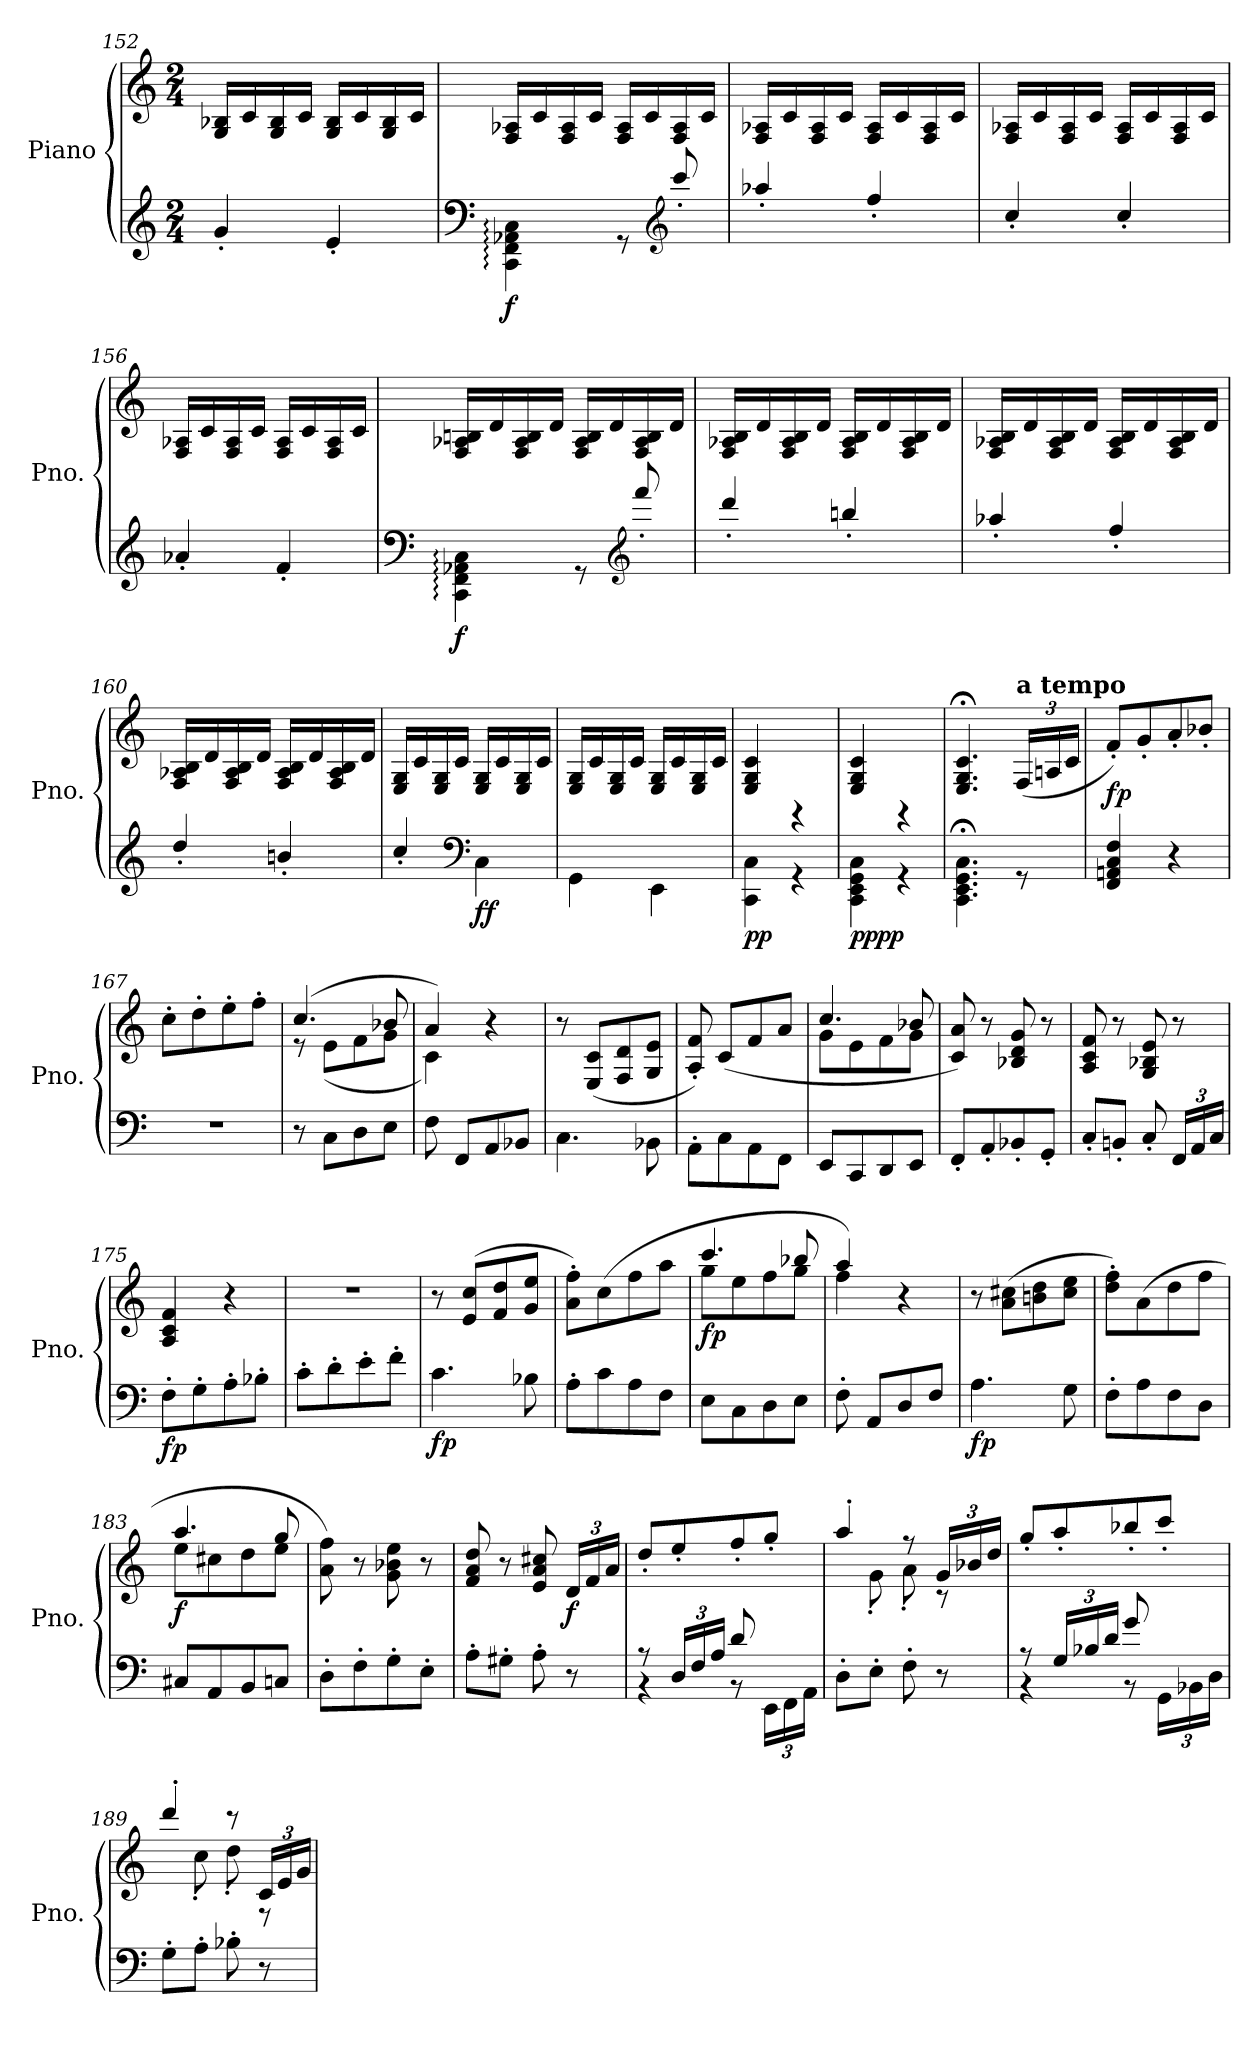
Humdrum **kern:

**kern	**kern	**dynam
*part1	*part1	*part1
*staff2	*staff1	*staff1/2
*I"Piano	*	*
*I'Pno.	*	*
*clefG2	*clefG2	*
*k[]	*k[]	*
*C:	*C:	*
*M2/4	*M2/4	*
=152	=152	=152
4g'/	16G/ 16B-X/LL	.
.	16c/	.
.	16G/ 16B-/	.
.	16c/JJ	.
4e'/	16G/ 16B-/LL	.
.	16c/	.
.	16G/ 16B-/	.
.	16c/JJ	.
!!LO:LB:g=z
=153	=153	=153
*clefF4	*	*
!	!	!LO:DY:b=2
4CC\: 4FF\: 4AA-X\: 4C\:	16F/ 16A-X/LL	f
.	16c/	.
.	16F/ 16A-/	.
.	16c/JJ	.
8rGG	16F/ 16A-/LL	.
.	16c/	.
*clefG2	*	*
8ccc'/	16F/ 16A-/	.
.	16c/JJ	.
=154	=154	=154
4aa-X'/	16F/ 16A-X/LL	.
.	16c/	.
.	16F/ 16A-/	.
.	16c/JJ	.
4ff'/	16F/ 16A-/LL	.
.	16c/	.
.	16F/ 16A-/	.
.	16c/JJ	.
=155	=155	=155
4cc'/	16F/ 16A-X/LL	.
.	16c/	.
.	16F/ 16A-/	.
.	16c/JJ	.
4cc'/	16F/ 16A-/LL	.
.	16c/	.
.	16F/ 16A-/	.
.	16c/JJ	.
=156	=156	=156
4a-X'/	16F/ 16A-X/LL	.
.	16c/	.
.	16F/ 16A-/	.
.	16c/JJ	.
4f'/	16F/ 16A-/LL	.
.	16c/	.
.	16F/ 16A-/	.
.	16c/JJ	.
!!LO:LB:g=z
=157	=157	=157
*clefF4	*	*
!	!	!LO:DY:b=2
4CC\: 4FF\: 4AA-X\: 4C\:	16F/ 16A-X/ 16Bn/LL	f
.	16d/	.
.	16F/ 16A-/ 16B/	.
.	16d/JJ	.
8rGG	16F/ 16A-/ 16B/LL	.
.	16d/	.
*clefG2	*	*
8fff'/	16F/ 16A-/ 16B/	.
.	16d/JJ	.
=158	=158	=158
4ddd'/	16F/ 16A-X/ 16B/LL	.
.	16d/	.
.	16F/ 16A-/ 16B/	.
.	16d/JJ	.
4bbn'/	16F/ 16A-/ 16B/LL	.
.	16d/	.
.	16F/ 16A-/ 16B/	.
.	16d/JJ	.
=159	=159	=159
4aa-X'/	16F/ 16A-X/ 16B/LL	.
.	16d/	.
.	16F/ 16A-/ 16B/	.
.	16d/JJ	.
4ff'/	16F/ 16A-/ 16B/LL	.
.	16d/	.
.	16F/ 16A-/ 16B/	.
.	16d/JJ	.
=160	=160	=160
4dd'/	16F/ 16A-X/ 16B/LL	.
.	16d/	.
.	16F/ 16A-/ 16B/	.
.	16d/JJ	.
4bn'/	16F/ 16A-/ 16B/LL	.
.	16d/	.
.	16F/ 16A-/ 16B/	.
.	16d/JJ	.
!!LO:PB:g=z
=161	=161	=161
4cc'/	16E/ 16G/LL	.
.	16c/	.
.	16E/ 16G/	.
.	16c/JJ	.
*clefF4	*	*
!	!	!LO:DY:b=2
4C\	16E/ 16G/LL	ff
.	16c/	.
.	16E/ 16G/	.
.	16c/JJ	.
=162	=162	=162
4GG\	16E/ 16G/LL	.
.	16c/	.
.	16E/ 16G/	.
.	16c/JJ	.
4EE\	16E/ 16G/LL	.
.	16c/	.
.	16E/ 16G/	.
.	16c/JJ	.
=163	=163	=163
!	!	!LO:DY:b=2
!	!	!LO:DY:n=1:b
4CC\ 4C\	4E/ 4G/ 4c/	p p
4rGG	4rGG	.
=164	=164	=164
!	!	!LO:DY:b=2
!	!	!LO:DY:n=1:b
4CC\ 4EE\ 4GG\ 4C\	4E/ 4G/ 4c/	pp pp
4rGG	4rGG	.
=165	=165	=165
*	*MM66	*
4.CC\; 4.EE\; 4.GG\; 4.C\;	4.E/;< 4.G/;< 4.c/;<	.
*	*Xbrackettup	*
!	!LO:TX:a:B:t=a tempo	!
8rGG	(<24F/LL	.
.	24An/	.
.	24c/JJ	.
=166	=166	=166
!	!	!LO:DY:b
4FF/ 4AAn/ 4C/ 4F/	8f'/L)	fp
.	8g'/	.
4r	8a'/	.
.	8b-X'/J	.
=167	=167	=167
2r	8cc'\L	.
.	8dd'\	.
.	8ee'\	.
.	8ff'\J	.
!!LO:LB:g=z
=168	=168	=168
*	*^	*
8r	(>4.cc/	8re	.
8C\L	.	(<8e\L	.
8D\	.	8f\	.
8E\J	8b-X/	8g\J	.
=169	=169	=169	=169
8F\	4a/)	4c\)	.
8FF/L	.	.	.
8AA/	4r	4ryy	.
8BB-X/J	.	.	.
*	*v	*v	*
=170	=170	=170
4.C\	8r	.
.	(<8E/ 8c/L	.
.	8F/ 8d/	.
8BB-X\	8G/ 8e/J	.
=171	=171	=171
8AA'\L	8A/' 8f/')	.
8C\	(>8c/L	.
8AA\	8f/	.
8FF\J	8a/J	.
=172	=172	=172
*	*^	*
8EE/L	4.cc/	8g\L	.
8CC/	.	8e\	.
8DD/	.	8f\	.
8EE/J	8b-X/	8g\J	.
*	*v	*v	*
=173	=173	=173
8FF'/L	8c/ 8a/)	.
8AA'/	8r	.
8BB-X'/	8B-X/ 8d/ 8g/	.
8GG'/J	8r	.
=174	=174	=174
8C'/L	8A/ 8c/ 8f/	.
8BBn'/J	8r	.
8C'/	8G/ 8B-X/ 8e/	.
*Xbrackettup	*	*
24FF/LL	8r	.
24AA/	.	.
24C/JJ	.	.
=175	=175	=175
!	!	!LO:DY:b=2
8F'\L	4A/ 4c/ 4f/	fp
8G'\	.	.
8A'\	4r	.
8B-X'\J	.	.
!!LO:LB:g=z
=176	=176	=176
8c'\L	2r	.
8d'\	.	.
8e'\	.	.
8f'\J	.	.
=177	=177	=177
!	!	!LO:DY:b=2
4.c\	8r	fp
.	(<8e/ 8cc/L	.
.	8f/ 8dd/	.
8B-X\	8g/ 8ee/J	.
=178	=178	=178
8A'\L	8a\' 8ff\'L)	.
8c\	(>8cc\	.
8A\	8ff\	.
8F\J	8aa\J	.
=179	=179	=179
*	*^	*
!	!	!	!LO:DY:b
8E\L	4.ccc/	8gg\L	fp
8C\	.	8ee\	.
8D\	.	8ff\	.
8E\J	8bb-X/	8gg\J	.
=180	=180	=180	=180
8F'\	4aa/)	4ff\	.
8AA/L	.	.	.
8D/	4r	4ryy	.
8F/J	.	.	.
*	*v	*v	*
=181	=181	=181
!	!	!LO:DY:b=2
4.A\	8r	fp
.	(>8a\ 8cc#X\L	.
.	8bn\ 8dd\	.
8G\	8cc#\ 8ee\J	.
=182	=182	=182
8F'\L	8dd\' 8ff\'L)	.
8A\	(>8a\	.
8F\	8dd\	.
8D\J	8ff\J	.
=183	=183	=183
*	*^	*
!	!	!	!LO:DY:b
8C#X/L	4.aa/	8ee\L	f
8AA/	.	8cc#X\	.
8BB/	.	8dd\	.
8Cn/J	8gg/	8ee\J	.
*	*v	*v	*
=184	=184	=184
8D'\L	8a\ 8ff\)	.
8F'\	8r	.
8G'\	8g\ 8b-X\ 8ee\	.
8E'\J	8r	.
!!LO:LB:g=z
=185	=185	=185
8A'\L	8f/ 8a/ 8dd/	.
8G#X'\J	8r	.
8A'\	8e/ 8a/ 8cc#X/	.
!	!	!LO:DY:b
8r	24d/LL	f
.	24f/	.
.	24a/JJ	.
=186	=186	=186
*^	*	*
8rA	4rBB	8dd'/L	.
24D/LL	.	8ee'/	.
24F/	.	.	.
24A/JJ	.	.	.
8d/	8rBB	8ff'/	.
8ryy	24EE\LL	8gg'/J	.
.	24FF\	.	.
.	24AA\JJ	.	.
*v	*v	*	*
=187	=187	=187
*	*^	*
8D'\L	4aa'/	8ryy	.
8E'\J	.	8g'\	.
8F'\	8rff	8a'\	.
8r	24g/LL	8rc	.
.	24b-X/	.	.
.	24dd/JJ	.	.
*	*v	*v	*
=188	=188	=188
*^	*	*
8rA	4rBB	8gg'/L	.
24G/LL	.	8aa'/	.
24B-X/	.	.	.
24d/JJ	.	.	.
8g/	8rBB	8bb-X'/	.
8ryy	24GG\LL	8ccc'/J	.
.	24BB-X\	.	.
.	24D\JJ	.	.
*v	*v	*	*
=189	=189	=189
*	*^	*
8G'\L	4ddd'/	8ryy	.
8A'\J	.	8cc'\	.
8B-X'\	8rccc	8dd'\	.
8r	24c/LL	8rF	.
.	24e/	.	.
.	24g/JJ	.	.
*	*v	*v	*
=	=	=
*-	*-	*-
